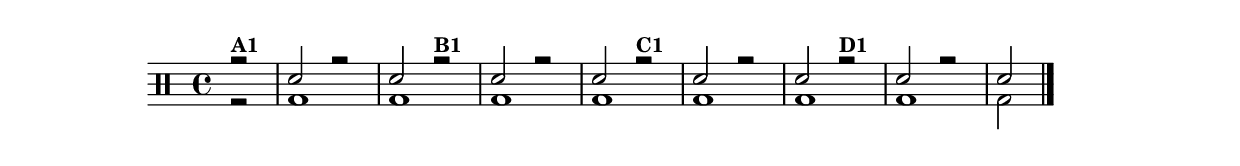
%-*- coding: utf-8 -*-

\version "2.14.2"

%\header {title = "variacoes sobre bambalalao - variacao 1"}

\drums {

\override Staff.TimeSignature #'style = #'()
\time 4/4

\partial 4*2 

\context DrumVoice = "1" { }
\context DrumVoice = "2" {  }

<<
{r2^\markup {\small \bold {"A1"}} 
sn2 r sn
r2^\markup {\small \bold {"B1"}} 
sn2 r sn
r2^\markup {\small \bold {"C1"}} 
sn2 r sn 
r2^\markup {\small \bold {"D1"}} 
sn2 r sn   
}
\\{ 
r2
bd1 
bd 
bd 
bd 
bd 
bd 
bd 
bd2 

  }
>>


\bar "|."

}

